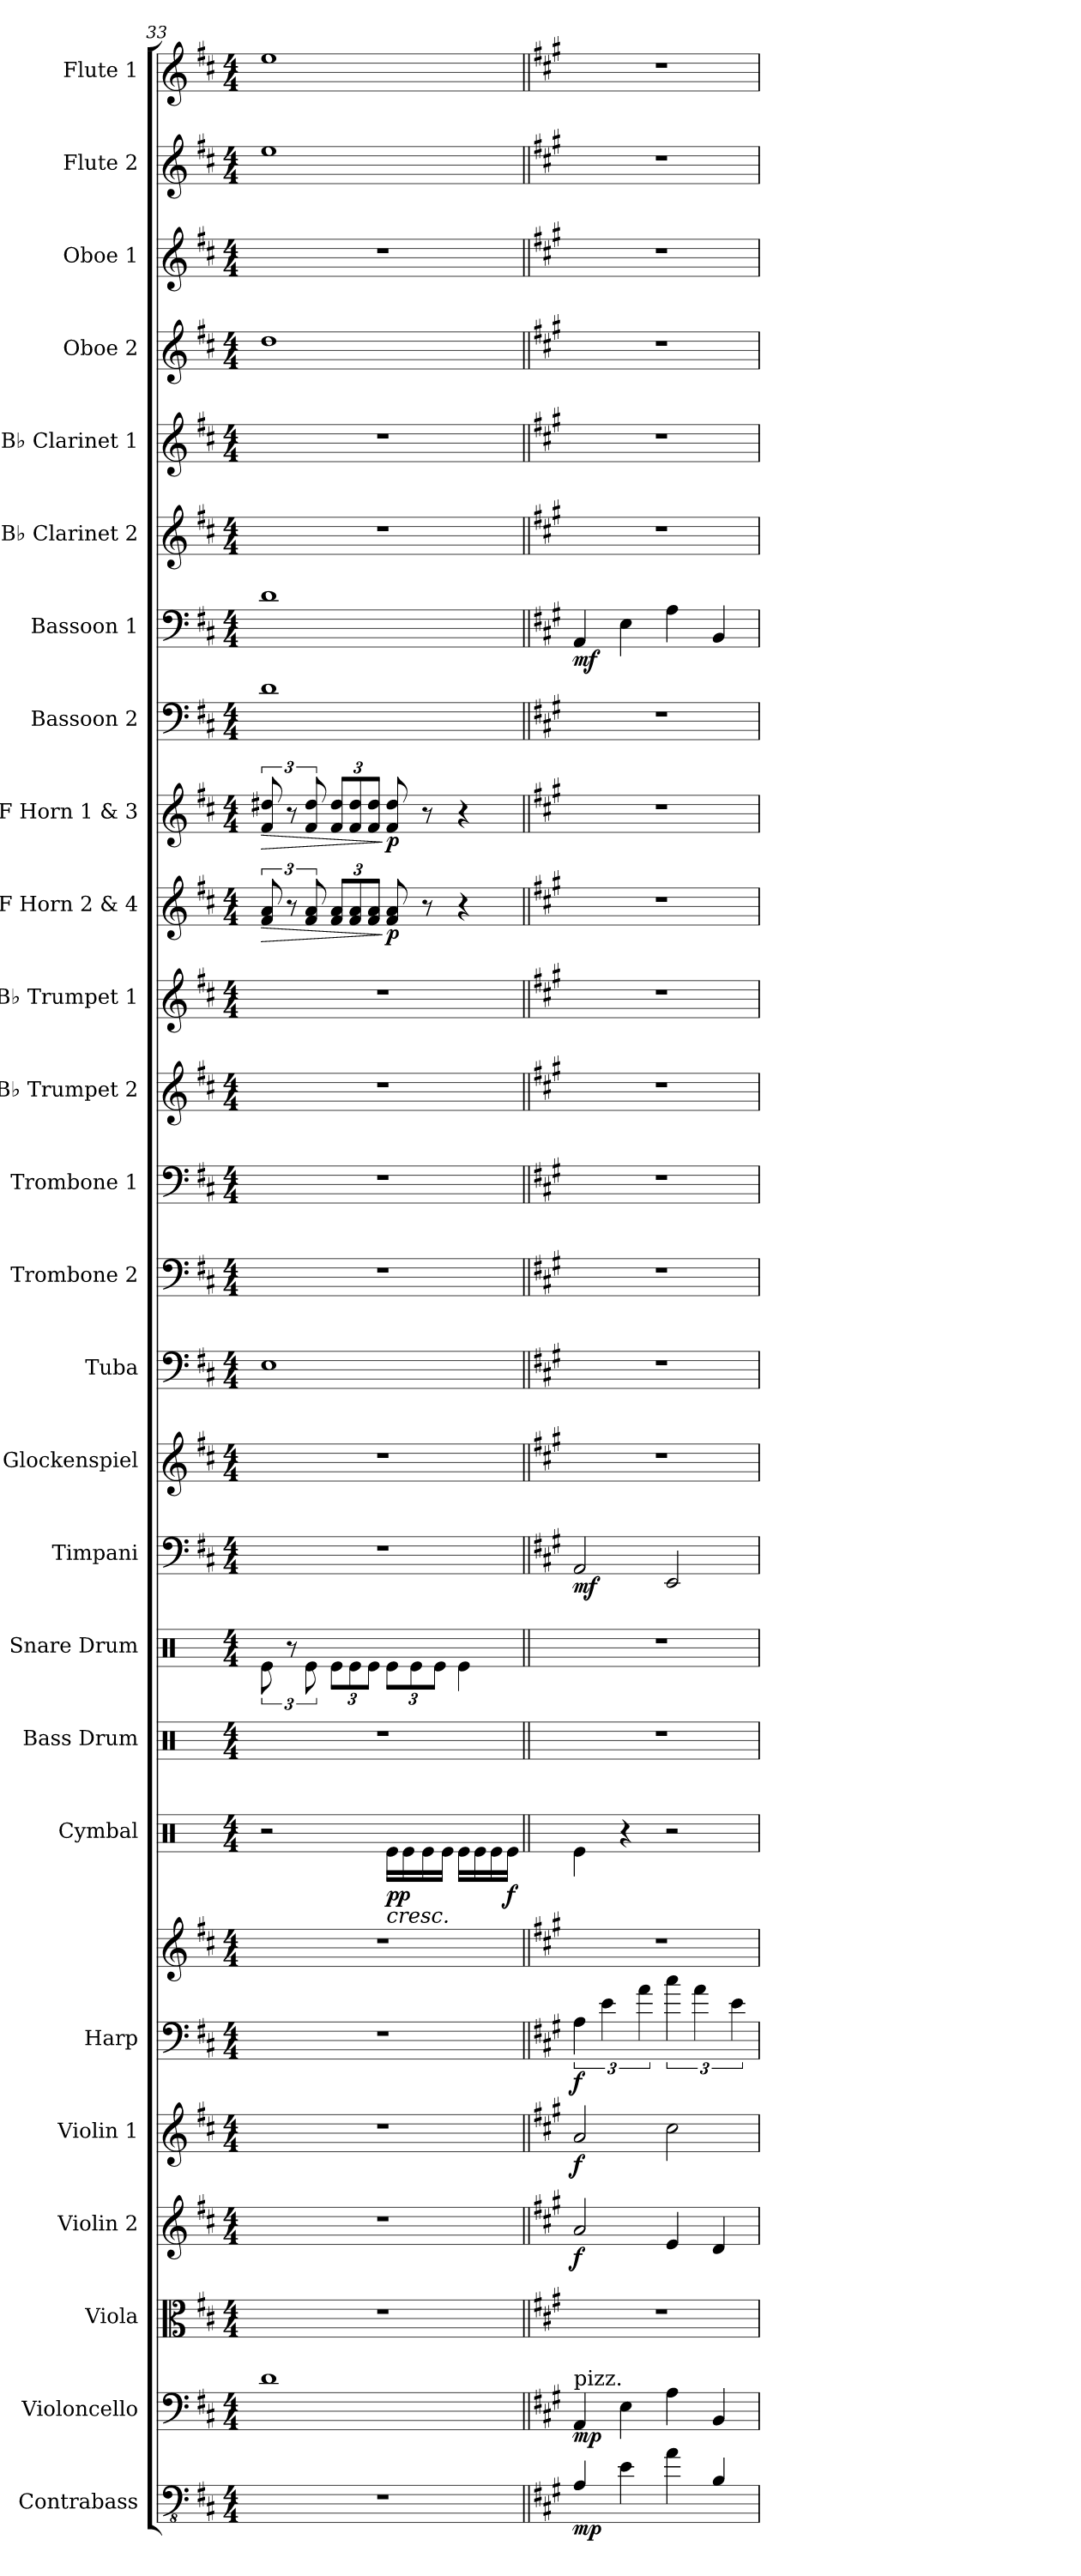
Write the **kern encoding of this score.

**kern	**dynam	**kern	**dynam	**kern	**kern	**dynam	**kern	**dynam	**kern	**kern	**dynam	**kern	**dynam	**kern	**kern	**kern	**dynam	**kern	**kern	**kern	**kern	**kern	**kern	**kern	**dynam	**kern	**dynam	**kern	**kern	**dynam	**kern	**kern	**kern	**kern	**kern	**kern
*part26	*part26	*part25	*part25	*part24	*part23	*part23	*part22	*part22	*part21	*part21	*part21	*part20	*part20	*part19	*part18	*part17	*part17	*part16	*part15	*part14	*part13	*part12	*part11	*part10	*part10	*part9	*part9	*part8	*part7	*part7	*part6	*part5	*part4	*part3	*part2	*part1
*staff27	*staff27	*staff26	*staff26	*staff25	*staff24	*staff24	*staff23	*staff23	*staff22	*staff21	*staff21/22	*staff20	*staff20	*staff19	*staff18	*staff17	*staff17	*staff16	*staff15	*staff14	*staff13	*staff12	*staff11	*staff10	*staff10	*staff9	*staff9	*staff8	*staff7	*staff7	*staff6	*staff5	*staff4	*staff3	*staff2	*staff1
*I"Contrabass	*	*I"Violoncello	*	*I"Viola	*I"Violin 2	*	*I"Violin 1	*	*I"Harp	*	*	*I"Cymbal	*	*I"Bass Drum	*I"Snare Drum	*I"Timpani	*	*I"Glockenspiel	*I"Tuba	*I"Trombone 2	*I"Trombone 1	*I"B♭ Trumpet 2	*I"B♭ Trumpet 1	*I"F Horn 2 &amp; 4	*	*I"F Horn 1 &amp; 3	*	*I"Bassoon 2	*I"Bassoon 1	*	*I"B♭ Clarinet 2	*I"B♭ Clarinet 1	*I"Oboe 2	*I"Oboe 1	*I"Flute 2	*I"Flute 1
*I'Cb.	*	*I'Vc.	*	*I'Vla.	*I'Vln. 2	*	*I'Vln. 1	*	*I'Hrp.	*	*	*I'Cym.	*	*I'B. Dr.	*I'Sn. Dr.	*I'Timp.	*	*I'Glk.	*I'Tba.	*I'Tbn. 2	*I'Tbn. 1	*I'B♭ Tpt. 2	*I'B♭ Tpt. 1	*I'F Hn. 2 4	*	*I'F Hn. 1 3	*	*I'Bsn. 2	*I'Bsn. 1	*	*I'B♭ Cl. 2	*I'B♭ Cl. 1	*I'Ob. 2	*I'Ob. 1	*I'Fl. 2	*I'Fl. 1
*clefFv4	*	*clefF4	*	*clefC3	*clefG2	*	*clefG2	*	*clefF4	*clefG2	*	*clefX	*	*clefX	*clefX	*clefF4	*	*clefG2	*clefF4	*clefF4	*clefF4	*clefG2	*clefG2	*clefG2	*	*clefG2	*	*clefF4	*clefF4	*	*clefG2	*clefG2	*clefG2	*clefG2	*clefG2	*clefG2
*ITrd7c12	*	*	*	*	*	*	*	*	*	*	*	*	*	*	*	*	*	*ITrd-14c-24	*	*	*	*ITrd1c2	*ITrd1c2	*ITrd4c7	*	*ITrd4c7	*	*	*	*	*ITrd1c2	*ITrd1c2	*	*	*	*
*k[f#c#]	*	*k[f#c#]	*	*k[f#c#]	*k[f#c#]	*	*k[f#c#]	*	*k[f#c#]	*k[f#c#]	*	*k[]	*	*k[]	*k[]	*k[f#c#]	*	*k[f#c#]	*k[f#c#]	*k[f#c#]	*k[f#c#]	*k[]	*k[]	*k[f#]	*	*k[f#]	*	*k[f#c#]	*k[f#c#]	*	*k[]	*k[]	*k[f#c#]	*k[f#c#]	*k[f#c#]	*k[f#c#]
*M4/4	*	*M4/4	*	*M4/4	*M4/4	*	*M4/4	*	*M4/4	*M4/4	*	*M4/4	*	*M4/4	*M4/4	*M4/4	*	*M4/4	*M4/4	*M4/4	*M4/4	*M4/4	*M4/4	*M4/4	*	*M4/4	*	*M4/4	*M4/4	*	*M4/4	*M4/4	*M4/4	*M4/4	*M4/4	*M4/4
=33	=33	=33	=33	=33	=33	=33	=33	=33	=33	=33	=33	=33	=33	=33	=33	=33	=33	=33	=33	=33	=33	=33	=33	=33	=33	=33	=33	=33	=33	=33	=33	=33	=33	=33	=33	=33
!	!	!	!	!	!	!	!	!	!	!	!	!	!	!	!	!	!	!	!	!	!	!	!	!	!LO:HP:b	!	!LO:HP:b	!	!	!	!	!	!	!	!	!
1r	.	1d	.	1r	1r	.	1r	.	1r	1r	.	2r	.	1r	12Re\	1r	.	1r	1E	1r	1r	1r	1r	12B/ 12d/	>	12B/ 12g#X/	>	1d	1d	.	1r	1r	1dd	1r	1ee	1ee
.	.	.	.	.	.	.	.	.	.	.	.	.	.	.	12r	.	.	.	.	.	.	.	.	12r	.	12r	.	.	.	.	.	.	.	.	.	.
.	.	.	.	.	.	.	.	.	.	.	.	.	.	.	12Re\	.	.	.	.	.	.	.	.	12B/ 12d/	.	12B/ 12g#/	.	.	.	.	.	.	.	.	.	.
*	*	*	*	*	*	*	*	*	*	*	*	*	*	*	*Xbrackettup	*	*	*	*	*	*	*	*	*Xbrackettup	*	*Xbrackettup	*	*	*	*	*	*	*	*	*	*
.	.	.	.	.	.	.	.	.	.	.	.	.	.	.	12Re\L	.	.	.	.	.	.	.	.	12B/ 12d/L	.	12B/ 12g#/L	.	.	.	.	.	.	.	.	.	.
.	.	.	.	.	.	.	.	.	.	.	.	.	.	.	12Re\	.	.	.	.	.	.	.	.	12B/ 12d/	.	12B/ 12g#/	.	.	.	.	.	.	.	.	.	.
.	.	.	.	.	.	.	.	.	.	.	.	.	.	.	12Re\J	.	.	.	.	.	.	.	.	12B/ 12d/J	.	12B/ 12g#/J	.	.	.	.	.	.	.	.	.	.
!	!	!	!	!	!	!	!	!	!	!	!	!	!LO:HP:b	!	!	!	!	!	!	!	!	!	!	!	!	!	!	!	!	!	!	!	!	!	!	!
!	!	!	!	!	!	!	!	!	!	!	!	!	!LO:DY:n=1:b	!	!	!	!	!	!	!	!	!	!	!	!LO:DY:n=1:b	!	!LO:DY:n=1:b	!	!	!	!	!	!	!	!	!
.	.	.	.	.	.	.	.	.	.	.	.	16Re\LL	< pp	.	12Re\L	.	.	.	.	.	.	.	.	8B/ 8d/	] p	8B/ 8g#/	] p	.	.	.	.	.	.	.	.	.
.	.	.	.	.	.	.	.	.	.	.	.	16Re\	.	.	.	.	.	.	.	.	.	.	.	.	.	.	.	.	.	.	.	.	.	.	.	.
.	.	.	.	.	.	.	.	.	.	.	.	.	.	.	12Re\	.	.	.	.	.	.	.	.	.	.	.	.	.	.	.	.	.	.	.	.	.
.	.	.	.	.	.	.	.	.	.	.	.	16Re\	.	.	.	.	.	.	.	.	.	.	.	8r	.	8r	.	.	.	.	.	.	.	.	.	.
.	.	.	.	.	.	.	.	.	.	.	.	.	.	.	12Re\J	.	.	.	.	.	.	.	.	.	.	.	.	.	.	.	.	.	.	.	.	.
.	.	.	.	.	.	.	.	.	.	.	.	16Re\JJ	.	.	.	.	.	.	.	.	.	.	.	.	.	.	.	.	.	.	.	.	.	.	.	.
.	.	.	.	.	.	.	.	.	.	.	.	16Re\LL	.	.	4Re\	.	.	.	.	.	.	.	.	4r	.	4r	.	.	.	.	.	.	.	.	.	.
.	.	.	.	.	.	.	.	.	.	.	.	16Re\	.	.	.	.	.	.	.	.	.	.	.	.	.	.	.	.	.	.	.	.	.	.	.	.
.	.	.	.	.	.	.	.	.	.	.	.	16Re\	.	.	.	.	.	.	.	.	.	.	.	.	.	.	.	.	.	.	.	.	.	.	.	.
!	!	!	!	!	!	!	!	!	!	!	!	!	!LO:DY:n=2:b	!	!	!	!	!	!	!	!	!	!	!	!	!	!	!	!	!	!	!	!	!	!	!
.	.	.	.	.	.	.	.	.	.	.	.	16Re\JJ	f	.	.	.	.	.	.	.	.	.	.	.	.	.	.	.	.	.	.	.	.	.	.	.
.	.	.	.	.	.	.	.	.	.	.	.	.	[	.	.	.	.	.	.	.	.	.	.	.	.	.	.	.	.	.	.	.	.	.	.	.
=34||	=34||	=34||	=34||	=34||	=34||	=34||	=34||	=34||	=34||	=34||	=34||	=34||	=34||	=34||	=34||	=34||	=34||	=34||	=34||	=34||	=34||	=34||	=34||	=34||	=34||	=34||	=34||	=34||	=34||	=34||	=34||	=34||	=34||	=34||	=34||	=34||
*k[f#c#g#]	*	*k[f#c#g#]	*	*k[f#c#g#]	*k[f#c#g#]	*	*k[f#c#g#]	*	*k[f#c#g#]	*k[f#c#g#]	*	*	*	*	*	*k[f#c#g#]	*	*k[f#c#g#]	*k[f#c#g#]	*k[f#c#g#]	*k[f#c#g#]	*k[f#]	*k[f#]	*k[f#c#]	*	*k[f#c#]	*	*k[f#c#g#]	*k[f#c#g#]	*	*k[f#]	*k[f#]	*k[f#c#g#]	*k[f#c#g#]	*k[f#c#g#]	*k[f#c#g#]
!	!	!LO:TX:a:t=pizz.	!	!	!	!	!	!	!	!	!	!	!	!	!	!	!	!	!	!	!	!	!	!	!	!	!	!	!	!	!	!	!	!	!	!
!	!LO:DY:b	!	!LO:DY:b	!	!	!LO:DY:b	!	!LO:DY:b	!	!	!LO:DY:b=2	!	!	!	!	!	!LO:DY:b	!	!	!	!	!	!	!	!	!	!	!	!	!LO:DY:b	!	!	!	!	!	!
4AAA/	mp	4AA/	mp	1r	2a/	f	2a/	f	6A\	1r	f	4Re\	.	1r	1r	2AA/	mf	1r	1r	1r	1r	1r	1r	1r	.	1r	.	1r	4AA/	mf	1r	1r	1r	1r	1r	1r
.	.	.	.	.	.	.	.	.	6e\	.	.	.	.	.	.	.	.	.	.	.	.	.	.	.	.	.	.	.	.	.	.	.	.	.	.	.
4EE\	.	4E\	.	.	.	.	.	.	.	.	.	4r	.	.	.	.	.	.	.	.	.	.	.	.	.	.	.	.	4E\	.	.	.	.	.	.	.
.	.	.	.	.	.	.	.	.	6a\	.	.	.	.	.	.	.	.	.	.	.	.	.	.	.	.	.	.	.	.	.	.	.	.	.	.	.
4AA\	.	4A\	.	.	4e/	.	2cc#\	.	6cc#\	.	.	2r	.	.	.	2EE/	.	.	.	.	.	.	.	.	.	.	.	.	4A\	.	.	.	.	.	.	.
.	.	.	.	.	.	.	.	.	6a\	.	.	.	.	.	.	.	.	.	.	.	.	.	.	.	.	.	.	.	.	.	.	.	.	.	.	.
4BBB/	.	4BB/	.	.	4d/	.	.	.	.	.	.	.	.	.	.	.	.	.	.	.	.	.	.	.	.	.	.	.	4BB/	.	.	.	.	.	.	.
.	.	.	.	.	.	.	.	.	6e\	.	.	.	.	.	.	.	.	.	.	.	.	.	.	.	.	.	.	.	.	.	.	.	.	.	.	.
=	=	=	=	=	=	=	=	=	=	=	=	=	=	=	=	=	=	=	=	=	=	=	=	=	=	=	=	=	=	=	=	=	=	=	=	=
*-	*-	*-	*-	*-	*-	*-	*-	*-	*-	*-	*-	*-	*-	*-	*-	*-	*-	*-	*-	*-	*-	*-	*-	*-	*-	*-	*-	*-	*-	*-	*-	*-	*-	*-	*-	*-
